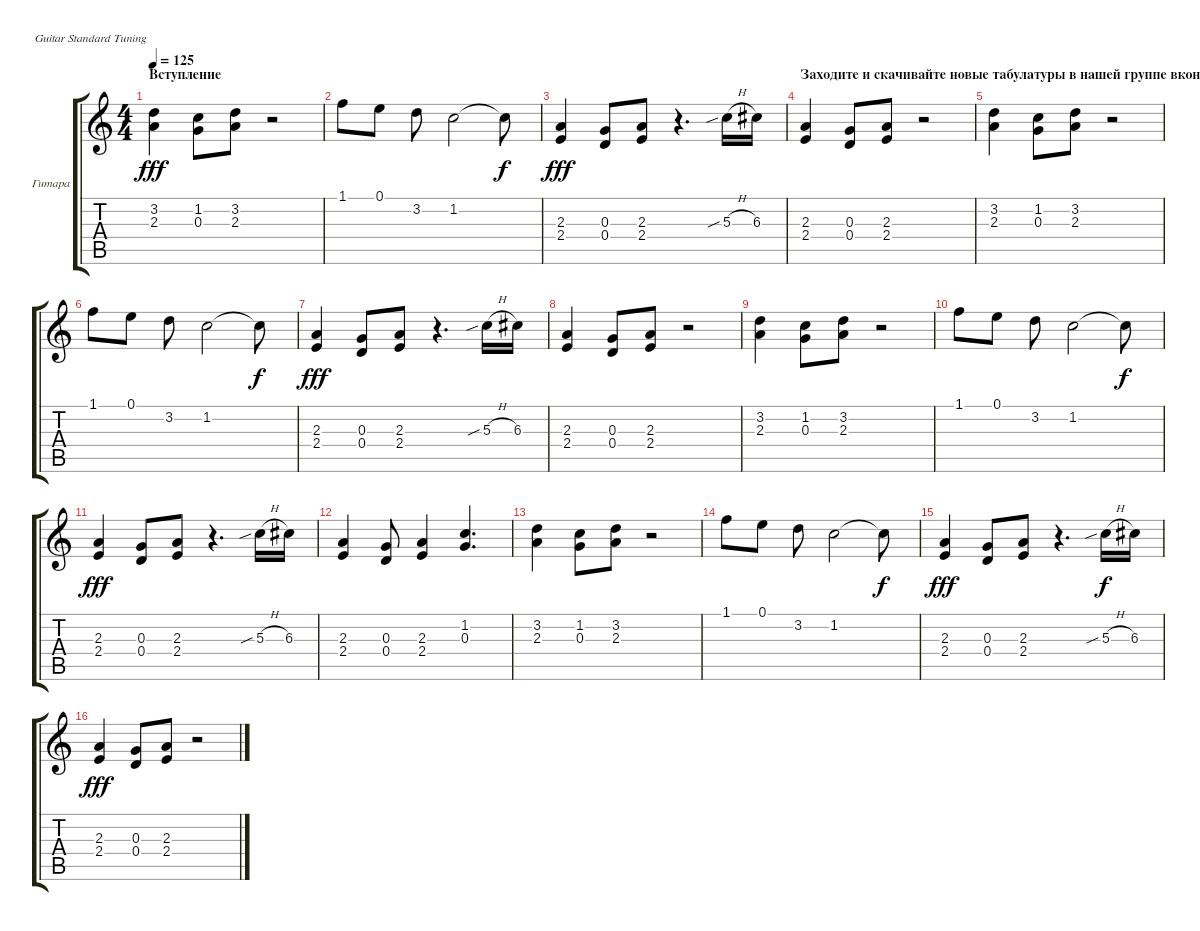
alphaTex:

\bracketExtendMode groupsimilarinstruments
\firstSystemTrackNameOrientation horizontal
\otherSystemsTrackNameOrientation horizontal
\track ("Владимир Холстинин" "Гитара") {instrument distortionguitar}
\staff {score tabs}
\tuning (E4 B3 G3 D3 A2 E2)
\ts (4 4)
\section ("" "Вступление")
\tempo 125
\clef g2
\ks c
(3.2 2.3).4{dy fff instrument distortionguitar} (1.2 0.3).8 (3.2 2.3).8 r.2 |
1.1.8 0.1.8 3.2.8 1.2.2 1.2{t}.8{dy f} |
(2.3 2.4).4{dy fff} (0.3 0.4).8 (2.3 2.4).8 r.4{d} 5.3{sib h}.16 6.3.16 |
\section ("" "Заходите и скачивайте новые табулатуры в нашей группе вконтакте")
(2.3 2.4).4 (0.3 0.4).8 (2.3 2.4).8 r.2 |
(3.2 2.3).4 (1.2 0.3).8 (3.2 2.3).8 r.2 |
1.1.8 0.1.8 3.2.8 1.2.2 1.2{t}.8{dy f} |
(2.3 2.4).4{dy fff} (0.3 0.4).8 (2.3 2.4).8 r.4{d} 5.3{sib h}.16 6.3.16 |
(2.3 2.4).4 (0.3 0.4).8 (2.3 2.4).8 r.2 |
(3.2 2.3).4 (1.2 0.3).8 (3.2 2.3).8 r.2 |
1.1.8 0.1.8 3.2.8 1.2.2 1.2{t}.8{dy f} |
(2.3 2.4).4{dy fff} (0.3 0.4).8 (2.3 2.4).8 r.4{d} 5.3{sib h}.16 6.3.16 |
(2.3 2.4).4 (0.3 0.4).8 (2.3 2.4).4 (1.2 0.3).4{d} |
(3.2 2.3).4 (1.2 0.3).8 (3.2 2.3).8 r.2 |
1.1.8 0.1.8 3.2.8 1.2.2 1.2{t}.8{dy f} |
(2.3 2.4).4{dy fff} (0.3 0.4).8 (2.3 2.4).8 r.4{d} 5.3{sib h}.16{dy f} 6.3.16 |
(2.3 2.4).4{dy fff} (0.3 0.4).8 (2.3 2.4).8 r.2
